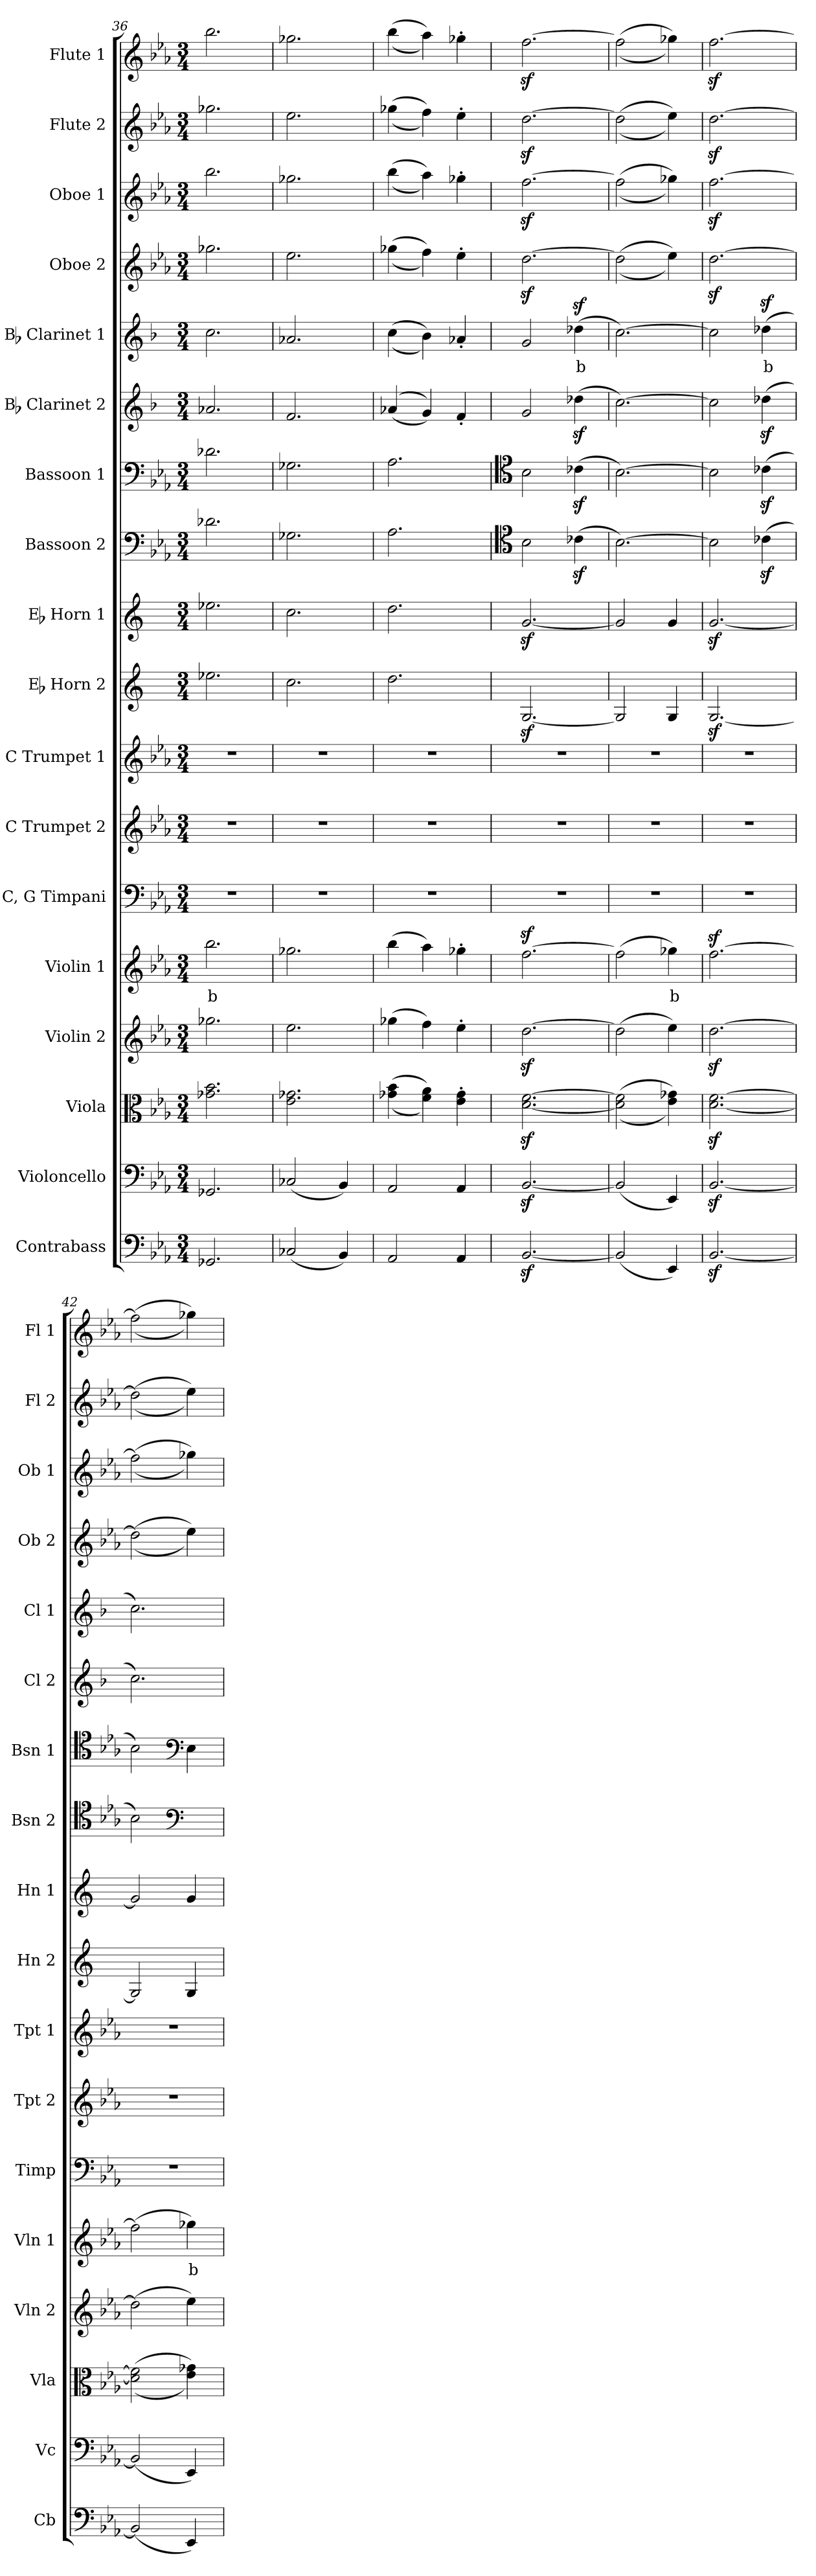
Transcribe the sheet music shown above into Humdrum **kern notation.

**kern	**kern	**kern	**kern	**kern	**text	**kern	**kern	**kern	**kern	**kern	**kern	**kern	**kern	**kern	**text	**kern	**kern	**kern	**kern
*part18	*part17	*part16	*part15	*part14	*part14	*part13	*part12	*part11	*part10	*part9	*part8	*part7	*part6	*part5	*part5	*part4	*part3	*part2	*part1
*staff18	*staff17	*staff16	*staff15	*staff14	*staff14	*staff13	*staff12	*staff11	*staff10	*staff9	*staff8	*staff7	*staff6	*staff5	*staff5	*staff4	*staff3	*staff2	*staff1
*I"Contrabass	*I"Violoncello	*I"Viola	*I"Violin 2	*I"Violin 1	*	*I"C, G Timpani	*I"C Trumpet 2	*I"C Trumpet 1	*I"Eb Horn 2	*I"Eb Horn 1	*I"Bassoon 2	*I"Bassoon 1	*I"Bb Clarinet 2	*I"Bb Clarinet 1	*	*I"Oboe 2	*I"Oboe 1	*I"Flute 2	*I"Flute 1
*I'Cb	*I'Vc	*I'Vla	*I'Vln 2	*I'Vln 1	*	*I'Timp	*I'Tpt 2	*I'Tpt 1	*I'Hn 2	*I'Hn 1	*I'Bsn 2	*I'Bsn 1	*I'Cl 2	*I'Cl 1	*	*I'Ob 2	*I'Ob 1	*I'Fl 2	*I'Fl 1
*clefF4	*clefF4	*clefC3	*clefG2	*clefG2	*	*clefF4	*clefG2	*clefG2	*clefG2	*clefG2	*clefF4	*clefF4	*clefG2	*clefG2	*	*clefG2	*clefG2	*clefG2	*clefG2
*ITrd7c12	*	*	*	*	*	*	*	*	*ITrd5c9	*ITrd5c9	*	*	*ITrd1c2	*ITrd1c2	*	*	*	*	*
*k[b-e-a-]	*k[b-e-a-]	*k[b-e-a-]	*k[b-e-a-]	*k[b-e-a-]	*	*k[b-e-a-]	*k[b-e-a-]	*k[b-e-a-]	*k[b-e-a-]	*k[b-e-a-]	*k[b-e-a-]	*k[b-e-a-]	*k[b-e-a-]	*k[b-e-a-]	*	*k[b-e-a-]	*k[b-e-a-]	*k[b-e-a-]	*k[b-e-a-]
*M3/4	*M3/4	*M3/4	*M3/4	*M3/4	*	*M3/4	*M3/4	*M3/4	*M3/4	*M3/4	*M3/4	*M3/4	*M3/4	*M3/4	*	*M3/4	*M3/4	*M3/4	*M3/4
=36	=36	=36	=36	=36	=36	=36	=36	=36	=36	=36	=36	=36	=36	=36	=36	=36	=36	=36	=36
!	!	!	!	!	!LO:LY:b:color=#FF0000	!	!	!	!	!	!	!	!	!	!	!	!	!	!
2.GGG-X/	2.GG-X/	2.g-X\ 2.b-\	2.gg-X\	2.bb-\	b	2.r	2.r	2.r	2.g-X\	2.g-X\	2.d-X\	2.d-X\	2.g-X/	2.b-\	.	2.gg-X\	2.bb-\	2.gg-X\	2.bb-\
=37	=37	=37	=37	=37	=37	=37	=37	=37	=37	=37	=37	=37	=37	=37	=37	=37	=37	=37	=37
(2CC-X/	(2C-X/	2.e-\ 2.g-X\	2.ee-\	2.gg-X\	.	2.r	2.r	2.r	2.e-\	2.e-\	2.G-X\	2.G-X\	2.e-/	2.g-X/	.	2.ee-\	2.gg-X\	2.ee-\	2.gg-X\
4BBB-/)	4BB-/)	.	.	.	.	.	.	.	.	.	.	.	.	.	.	.	.	.	.
=38	=38	=38	=38	=38	=38	=38	=38	=38	=38	=38	=38	=38	=38	=38	=38	=38	=38	=38	=38
2AAA-/	2AA-/	((4g-X\ 4b-\	(4gg-X\	(4bb-\	.	2.r	2.r	2.r	2.f\	2.f\	2.A-\	2.A-\	((4g-X/	((4b-\	.	((4gg-X\	((4bb-\	((4gg-X\	((4bb-\
.	.	4f\ 4a-\))	4ff\)	4aa-\)	.	.	.	.	.	.	.	.	4f/))	4a-\))	.	4ff\))	4aa-\))	4ff\))	4aa-\))
4AAA-/	4AA-/	4e-\' 4g-\'	4ee-'\	4gg-X'\	.	.	.	.	.	.	.	.	4e-'/	4g-X'/	.	4ee-'\	4gg-X'\	4ee-'\	4gg-X'\
=39	=39	=39	=39	=39	=39	=39	=39	=39	=39	=39	=39	=39	=39	=39	=39	=39	=39	=39	=39
*	*	*	*	*	*	*	*	*	*	*	*clefC4	*clefC4	*	*	*	*	*	*	*
[2.BBB-z</	[2.BB-z</	[2.d\z< [2.f\z<	[2.ddz<\	[2.ffz<\	.	2.r	2.r	2.r	[2.BB-z</	[2.B-z</	2B-\	2B-\	2f/	2f/	.	[2.ddz<\	[2.ffz<\	[2.ddz<\	[2.ffz<\
!	!	!	!	!	!	!	!	!	!	!	!	!	!	!	!LO:LY:b:color=#FF0000	!	!	!	!
.	.	.	.	.	.	.	.	.	.	.	(4c-Xz<\	(4c-Xz<\	(4cc-Xz<\	(4cc-Xz<\	b	.	.	.	.
=40	=40	=40	=40	=40	=40	=40	=40	=40	=40	=40	=40	=40	=40	=40	=40	=40	=40	=40	=40
(2BBB-/]	(2BB-/]	((2d\] 2f\]	(2dd\]	(2ff\]	.	2.r	2.r	2.r	2BB-/]	2B-/]	[2.B-\)	[2.B-\)	[2.b-\)	[2.b-\)	.	((2dd\]	((2ff\]	((2dd\]	((2ff\]
!	!	!	!	!	!LO:LY:b:color=#FF0000	!	!	!	!	!	!	!	!	!	!	!	!	!	!
4EEE-/)	4EE-/)	4e-\ 4g-X\))	4ee-\)	4gg-X\)	b	.	.	.	4BB-/	4B-/	.	.	.	.	.	4ee-\))	4gg-X\))	4ee-\))	4gg-X\))
=41	=41	=41	=41	=41	=41	=41	=41	=41	=41	=41	=41	=41	=41	=41	=41	=41	=41	=41	=41
[2.BBB-z</	[2.BB-z</	[2.d\z< [2.f\z<	[2.ddz<\	[2.ffz<\	.	2.r	2.r	2.r	[2.BB-z</	[2.B-z</	2B-\]	2B-\]	2b-\]	2b-\]	.	[2.ddz<\	[2.ffz<\	[2.ddz<\	[2.ffz<\
!	!	!	!	!	!	!	!	!	!	!	!	!	!	!	!LO:LY:b:color=#FF0000	!	!	!	!
.	.	.	.	.	.	.	.	.	.	.	(4c-Xz<\	(4c-Xz<\	(4cc-Xz<\	(4cc-Xz<\	b	.	.	.	.
=42	=42	=42	=42	=42	=42	=42	=42	=42	=42	=42	=42	=42	=42	=42	=42	=42	=42	=42	=42
(2BBB-/]	(2BB-/]	((2d\] 2f\]	(2dd\]	(2ff\]	.	2.r	2.r	2.r	2BB-/]	2B-/]	2B-\)	2B-\)	2.b-\)	2.b-\)	.	((2dd\]	((2ff\]	((2dd\]	((2ff\]
*	*	*	*	*	*	*	*	*	*	*	*clefF4	*clefF4	*	*	*	*	*	*	*
!	!	!	!	!	!LO:LY:b:color=#FF0000	!	!	!	!	!	!	!	!	!	!	!	!	!	!
4EEE-/)	4EE-/)	4e-\ 4g-X\))	4ee-\)	4gg-X\)	b	.	.	.	4BB-/	4B-/	4ryy	4E-\	.	.	.	4ee-\))	4gg-X\))	4ee-\))	4gg-X\))
=	=	=	=	=	=	=	=	=	=	=	=	=	=	=	=	=	=	=	=
*-	*-	*-	*-	*-	*-	*-	*-	*-	*-	*-	*-	*-	*-	*-	*-	*-	*-	*-	*-
